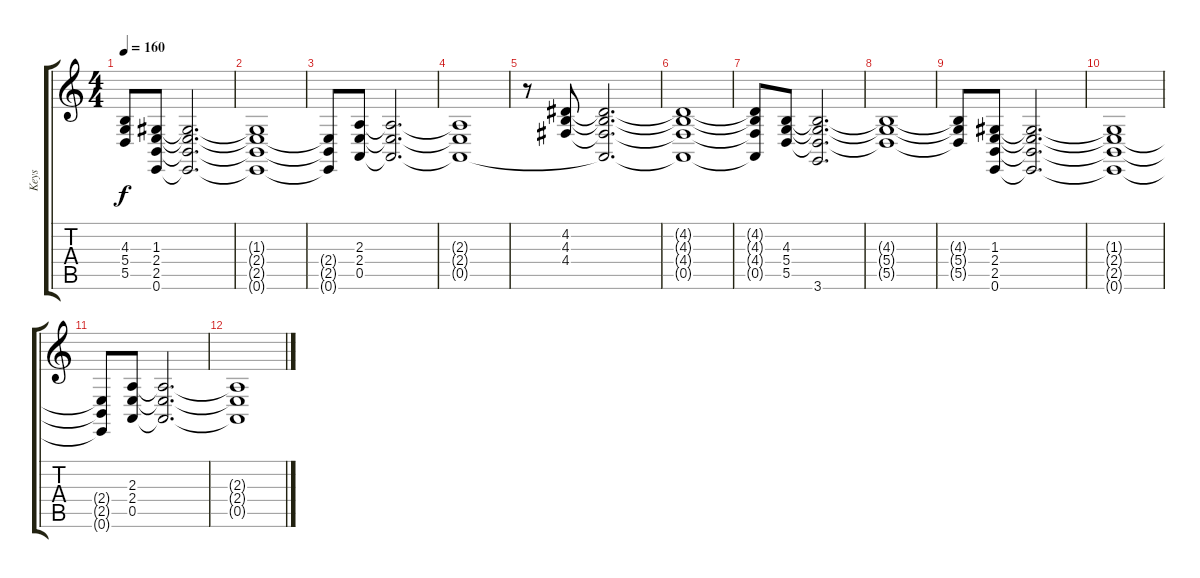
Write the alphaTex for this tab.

\track ("Keys" "Keys") {instrument electricgrandpiano}
\staff {score tabs}
\tuning (E4 B3 G3 D3 A2 E2) {hide}
\ts (4 4)
\tempo 160
\clef g2
\ks c
(4.3{t} 5.4{t} 5.5{t}).8{dy f} (1.3 2.4 2.5 0.6).8 (1.3{t} 2.4{t} 2.5{t} 0.6{t}).2{d} |
(1.3{t} 2.4{t} 2.5{t} 0.6{t}).1 |
(2.4{t} 2.5{t} 0.6{t}).8 (2.3 2.4 0.5).8 (2.3{t} 2.4{t} 0.5{t}).2{d} |
(2.3{t} 2.4{t} 0.5{t}).1 |
r.8 (4.2 4.3 4.4).8 (4.2{t} 4.3{t} 4.4{t} 0.5{t}).2{d} |
(4.2{t} 4.3{t} 4.4{t} 0.5{t}).1 |
(4.2{t} 4.3{t} 4.4{t} 0.5{t}).8 (4.3 5.4 5.5).8 (4.3{t} 5.4{t} 5.5{t} 3.6).2{d} |
(4.3{t} 5.4{t} 5.5{t}).1 |
(4.3{t} 5.4{t} 5.5{t}).8 (1.3 2.4 2.5 0.6).8 (1.3{t} 2.4{t} 2.5{t} 0.6{t}).2{d} |
(1.3{t} 2.4{t} 2.5{t} 0.6{t}).1 |
(2.4{t} 2.5{t} 0.6{t}).8 (2.3 2.4 0.5).8 (2.3{t} 2.4{t} 0.5{t}).2{d} |
(2.3{t} 2.4{t} 0.5{t}).1
